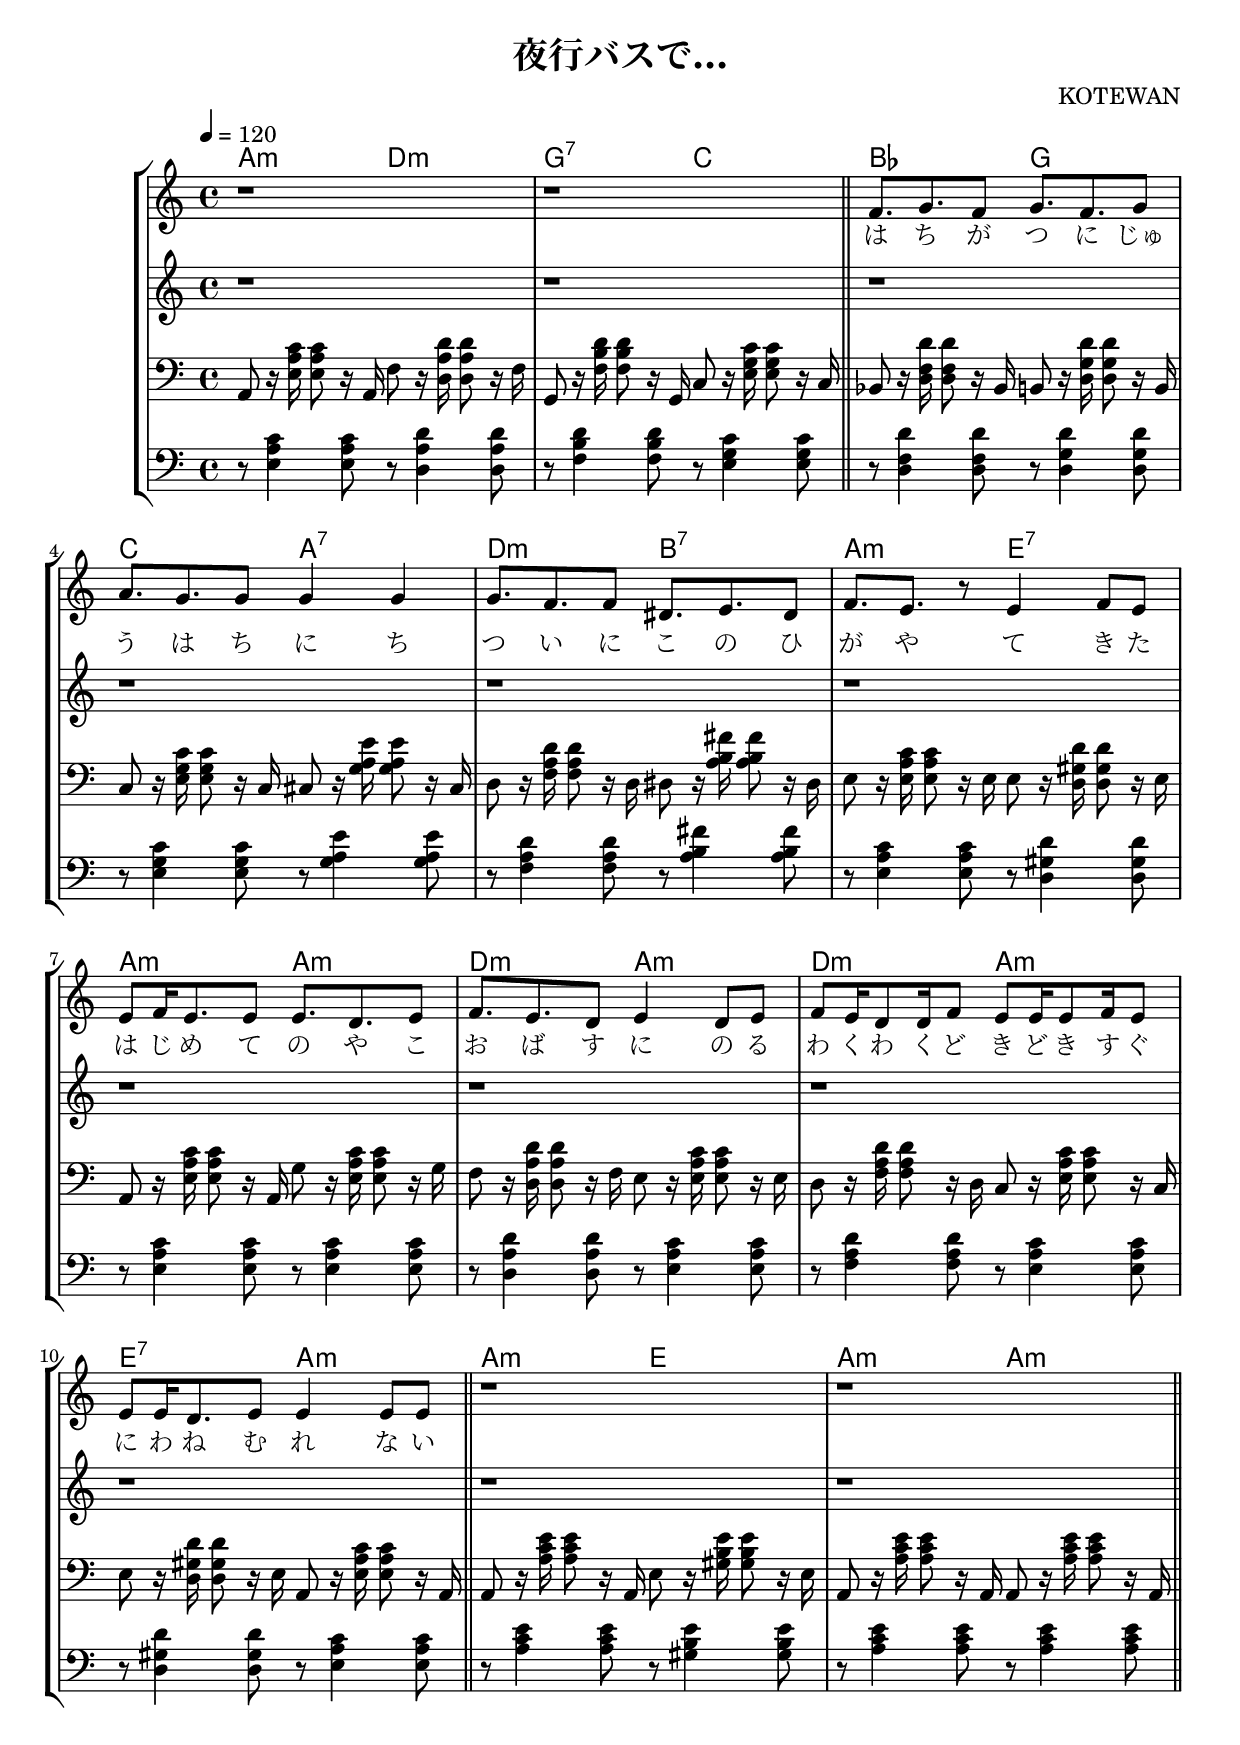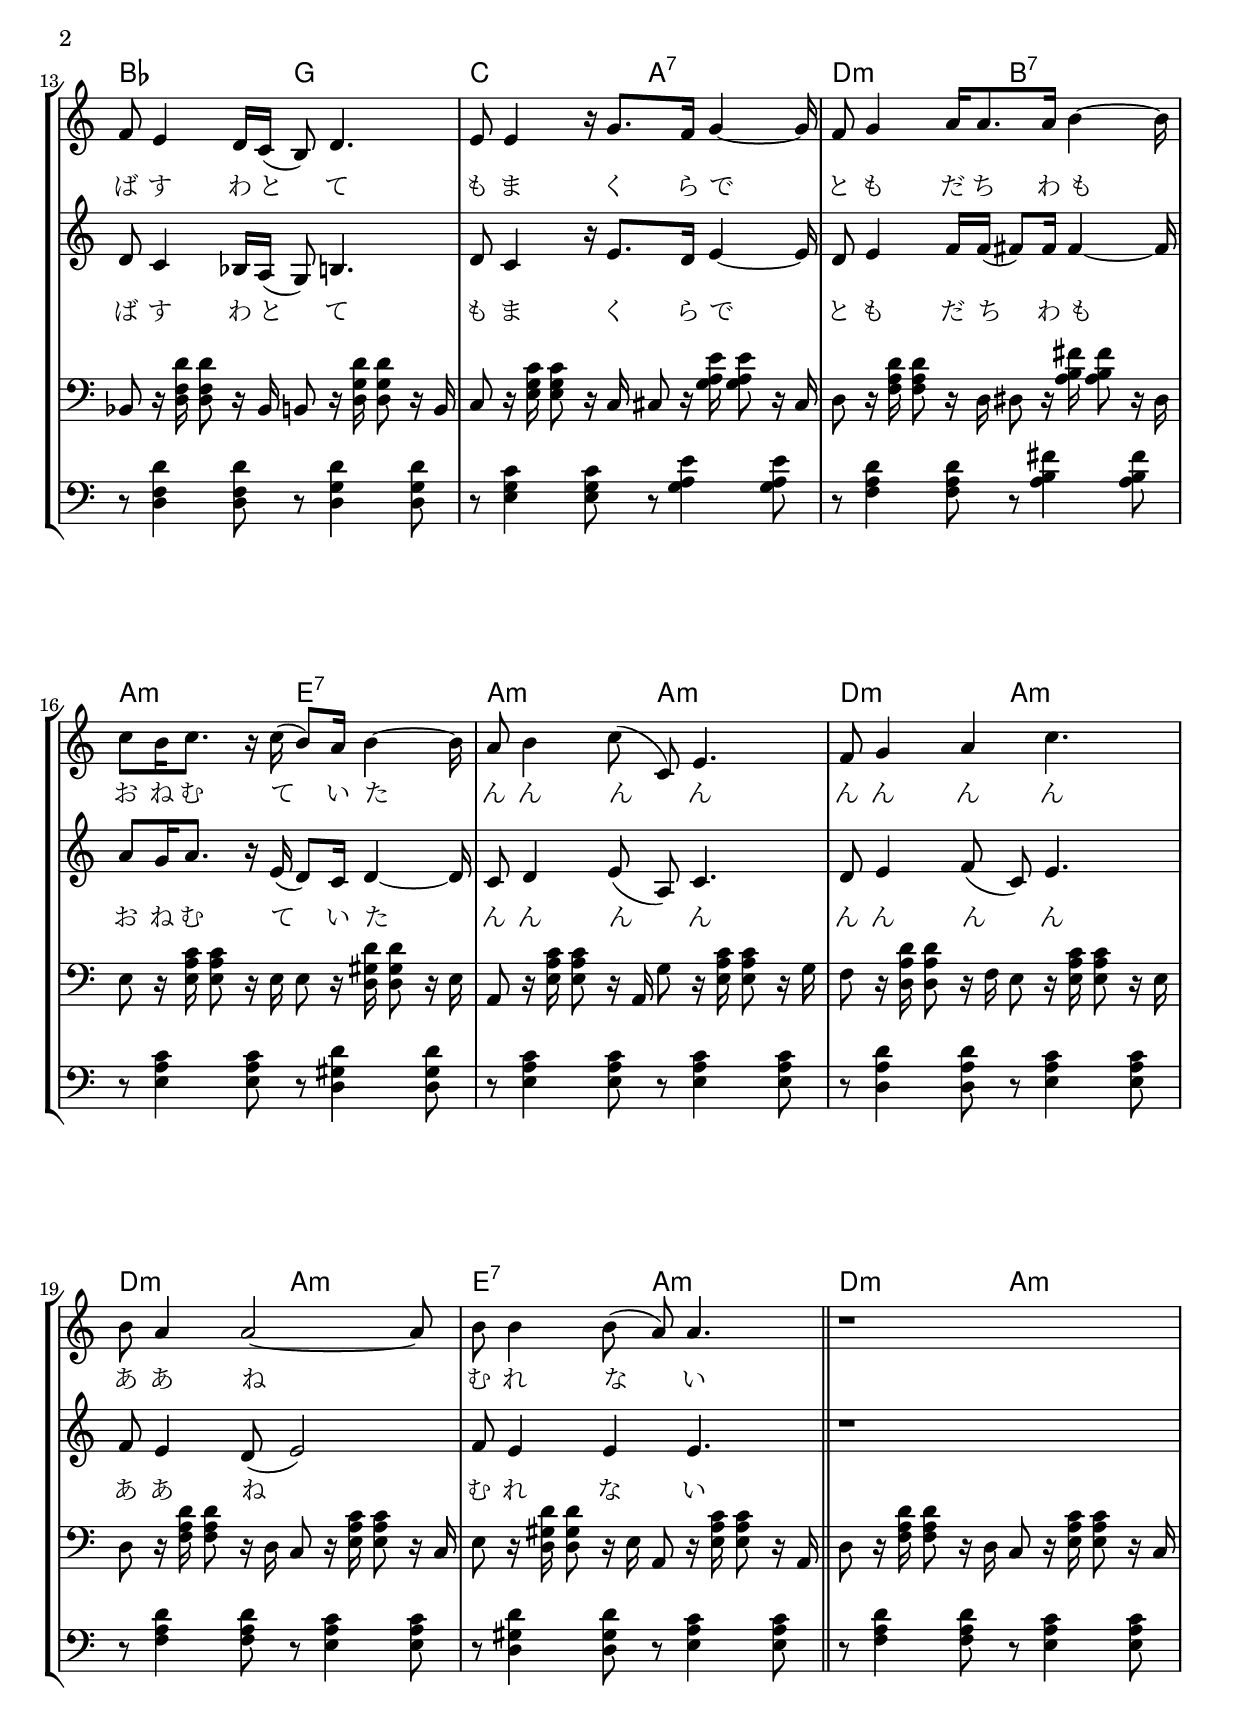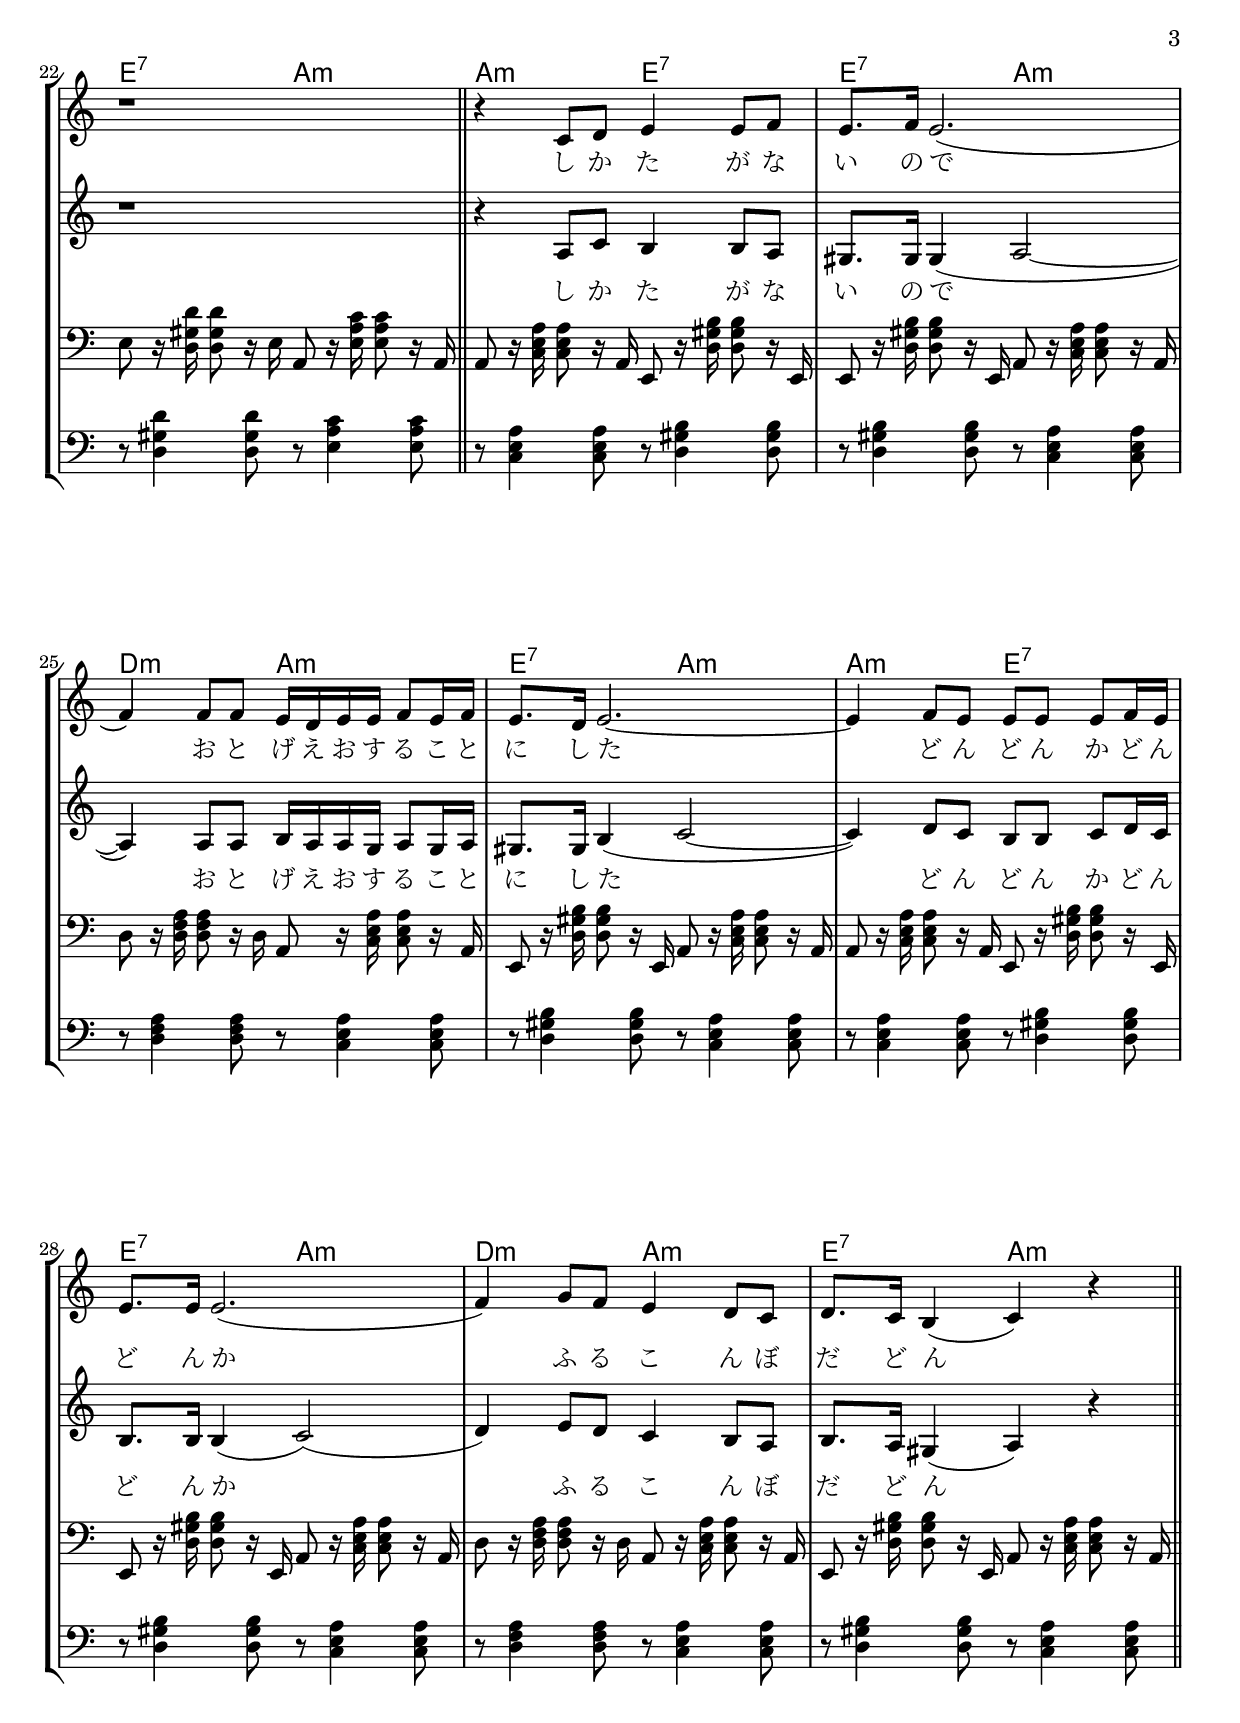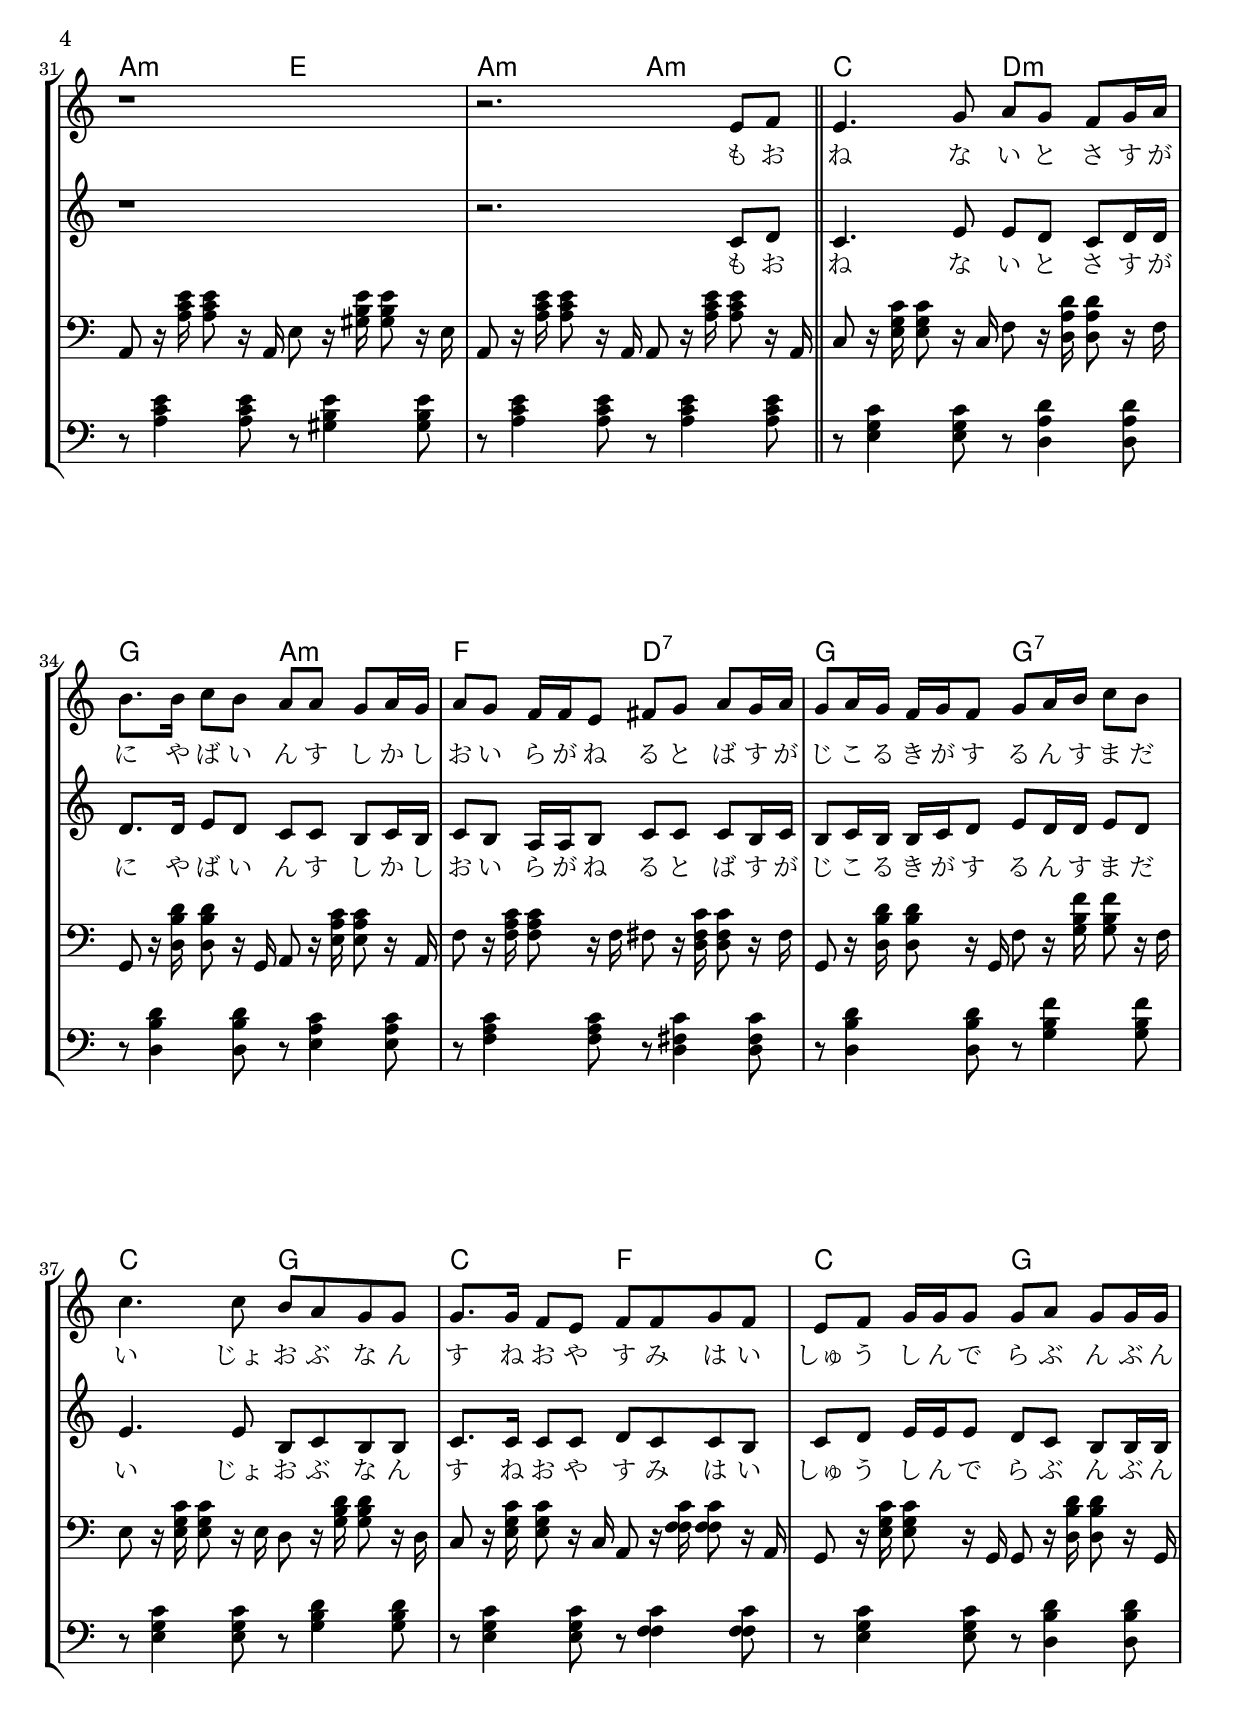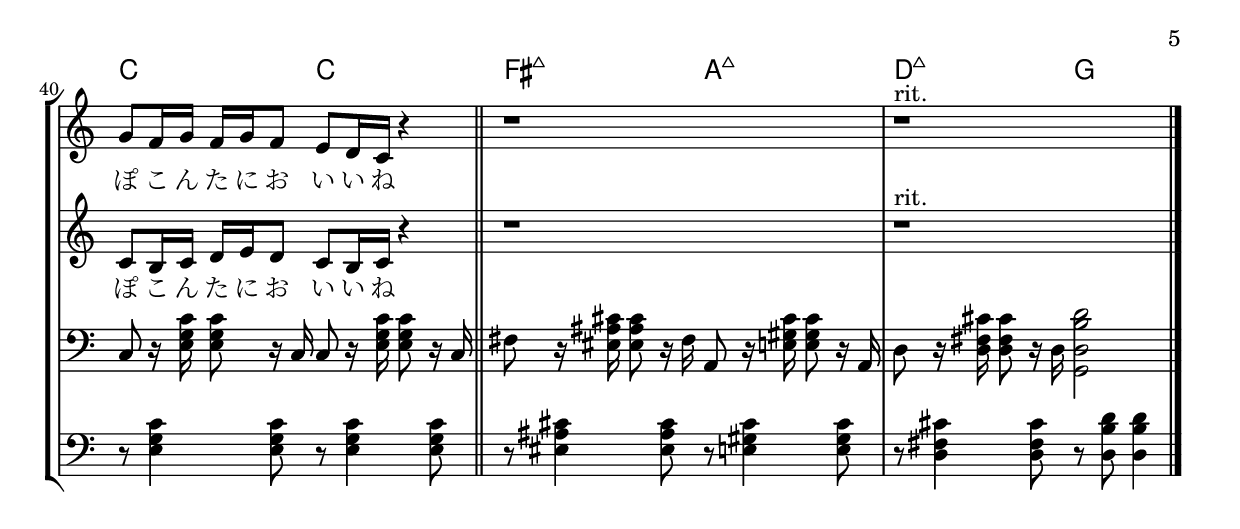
\version "2.12.1"

\header {
	title = \markup {夜行バスで…}
	composer = \markup \center-column {KOTEWAN}
}

harmony = \chordmode {
	a2:m d:m g:7 c 

	bes g c a:7 d:m b:7 a:m e:7 a:m a:m d:m a:m d:m a:m e:7 a:m 

	a:m e a:m a:m 

	bes g c a:7 d:m b:7 a:m e:7 a:m a:m d:m a:m d:m a:m e:7 a:m 

	d:m a:m e:7 a:m 

	a:m e:7 e:7 a:m d:m a:m e:7 a:m a:m e:7 e:7 a:m d:m a:m e:7 a:m 

	a:m e a:m a:m 

	c d:m g a:m f d:7 g g:7 c g c f c g c c 

	fis:maj7 a:maj7 d:maj7 g 
}

melody = {
	\key c \major
	\tempo 4 = 120
	r1 | r1   
	\set Staff.midiInstrument = #"mmi0.42"
	f'8.  g'8.  f'8  g'8.  f'8.  g'8 
	a'8.  g'8.  g'8  g'4  g'4 
	g'8.  f'8.  f'8  dis'8.  e'8.  dis'8 
	f'8.  e'8.  r8  e'4  f'8  e'8 
	e'8  f'16  e'8.  e'8  e'8.  d'8.  e'8 
	f'8.  e'8.  d'8  e'4  d'8  e'8 
	f'8  e'16  d'8  d'16  f'8  e'8  e'16  e'8  f'16  e'8 
	e'8  e'16  d'8.  e'8  e'4  e'8  e'8
	r1 | r1   
	\set Staff.midiInstrument = #"mmi0.42"
	f'8  e'4  d'16  c'16  (b8)  d'4. 
	e'8  e'4  r16  g'8.  f'16  g'4~g'16 
	f'8  g'4  a'16  a'8.  a'16  b'4~b'16 
	c''8  b'16  c''8.  r16  c''16  (b'8)  a'16  b'4~b'16 
	a'8  b'4  c''8  (c'8)  e'4. 
	f'8  g'4  a'4  c''4. 
	b'8  a'4  a'2~a'8 
	b'8  b'4  b'8  (a'8)  a'4.
	r1 | r1   
	\set Staff.midiInstrument = #"mmi0.42"
	r4 c'8  d'8  e'4  e'8  f'8 
	e'8.  f'16  e'2. 
	(f'4)  f'8  f'8  e'16  d'16  e'16  e'16  f'8  e'16  f'16 
	e'8.  d'16  e'2.~ 
	e'4  f'8  e'8  e'8  e'8  e'8  f'16  e'16 
	e'8.  e'16  e'2. 
	(f'4)  g'8  f'8  e'4  d'8  c'8 
	d'8.  c'16  b4  (c'4)  	r4 	r1 | r2. 
	\set Staff.midiInstrument = #"mmi0.42"
	e'8  f'8 
	e'4.  g'8  a'8  g'8  f'8  g'16  a'16 
	b'8.  b'16  c''8  b'8  a'8  a'8  g'8  a'16  g'16 
	a'8  g'8  f'16  f'16  e'8  fis'8  g'8  a'8  g'16  a'16 
	g'8  a'16  g'16  f'16  g'16  f'8  g'8  a'16  b'16  c''8  b'8 
	c''4.  c''8  b'8  a'8  g'8  g'8 
	g'8.  g'16  f'8  e'8  f'8  f'8  g'8  f'8 
	e'8  f'8  g'16  g'16  g'8  g'8  a'8  g'8  g'16  g'16 
	g'8  f'16  g'16  f'16  g'16  f'8  e'8  d'16  c'16  	r4 	r1 | r1^"rit." \bar "|."
}

words = \lyricmode {
	
	は  ち  が  つ  に  じゅ  う  は  ち  に  ち  つ  い  に  こ  の  ひ  が  や  て  き  た  は  じ  め  て  の  や  こ  お  ば  す  に  の  る  わ  く  わ  く  ど  き  ど  き  す  ぐ  に  わ  ね  む  れ  な  い  
	
	ば  す  わ  と  て  も  ま  く  ら  で  と  も  だ  ち  わ  も  お  ね  む  て  い  た  ん  ん  ん  ん  ん  ん  ん  ん  あ  あ  ね  む  れ  な  い  
	
	し  か  た  が  な  い  の  で  お  と  げ  え  お  す  る  こ  と  に  し  た  ど  ん  ど  ん  か  ど  ん  ど  ん  か  ふ  る  こ  ん  ぼ  だ  ど  ん  
	
	も  お  ね  な  い  と  さ  す  が  に  や  ば  い  ん  す  し  か  し  お  い  ら  が  ね  る  と  ば  す  が  じ  こ  る  き  が  す  る  ん  す  ま  だ  い  じょ  お  ぶ  な  ん  す  ね  お  や  す  み  は  い  しゅ  う  し  ん  で  ら  ぶ  ん  ぶ  ん  ぽ  こ  ん  た  に  お  い  い  ね  
	
}

secondmelody = {
	\key c \major
	\tempo 4 = 120
	r1 | r1   
	r1 | r1 | r1 | r1 | r1 | r1 | r1 | r1   
	r1 | r1   
	\set Staff.midiInstrument = #"mmi0.42"
	d'8  c'4  bes16  a16  (g8)  b4. 
	d'8  c'4  r16  e'8.  d'16  e'4~e'16 
	d'8  e'4  f'16  f'16  (fis'8)  fis'16  fis'4~fis'16 
	a'8  g'16  a'8.  r16  e'16  (d'8)  c'16  d'4~d'16 
	c'8  d'4  e'8  (a8)  c'4. 
	d'8  e'4  f'8  (c'8)  e'4. 
	f'8  e'4  d'8  (e'2) 
	f'8  e'4  e'4  e'4.
	r1 | r1   
	\set Staff.midiInstrument = #"fss0.32"
	r4 a8  c'8  b4  b8  a8 
	gis8.  gis16  gis4  (a2~ 
	a4)  a8  a8  b16  a16  a16  g16  a8  g16  a16 
	gis8.  gis16  b4  (c'2~ 
	c'4)  d'8  c'8  b8  b8  c'8  d'16  c'16 
	b8.  b16  b4  (c'2) 
	(d'4)  e'8  d'8  c'4  b8  a8 
	b8.  a16  gis4  (a4)  	r4 	r1 | r2. 
	\set Staff.midiInstrument = #"fss0.5"
	c'8  d'8 
	c'4.  e'8  e'8  d'8  c'8  d'16  d'16 
	d'8.  d'16  e'8  d'8  c'8  c'8  b8  c'16  b16 
	c'8  b8  a16  a16  b8  c'8  c'8  c'8  b16  c'16 
	b8  c'16  b16  b16  c'16  d'8  e'8  d'16  d'16  e'8  d'8 
	e'4.  e'8  b8  c'8  b8  b8 
	c'8.  c'16  c'8  c'8  d'8  c'8  c'8  b8 
	c'8  d'8  e'16  e'16  e'8  d'8  c'8  b8  b16  b16 
	c'8  b16  c'16  d'16  e'16  d'8  c'8  b16  c'16  	r4 	r1 | r1^"rit." \bar "|."
}

secondwords = \lyricmode {
	
	
	
	ば  す  わ  と  て  も  ま  く  ら  で  と  も  だ  ち  わ  も  お  ね  む  て  い  た  ん  ん  ん  ん  ん  ん  ん  ん  あ  あ  ね  む  れ  な  い  
	
	し  か  た  が  な  い  の  で  お  と  げ  え  お  す  る  こ  と  に  し  た  ど  ん  ど  ん  か  ど  ん  ど  ん  か  ふ  る  こ  ん  ぼ  だ  ど  ん  
	
	も  お  ね  な  い  と  さ  す  が  に  や  ば  い  ん  す  し  か  し  お  い  ら  が  ね  る  と  ば  す  が  じ  こ  る  き  が  す  る  ん  す  ま  だ  い  じょ  お  ぶ  な  ん  す  ね  お  や  す  み  は  い  しゅ  う  し  ん  で  ら  ぶ  ん  ぶ  ん  ぽ  こ  ん  た  に  お  い  い  ね  
	
}

tempochange = {
	\tempo 4 = 120
	r1 | r1 \bar "||"
	\tempo 4 = 120
	r1 | r1 | r1 | r1 | r1 | r1 | r1 | r1 \bar "||"
	\tempo 4 = 120
	r1 | r1 \bar "||"
	\tempo 4 = 120
	r1 | r1 | r1 | r1 | r1 | r1 | r1 | r1 \bar "||"
	\tempo 4 = 120
	r1 | r1 \bar "||"
	\tempo 4 = 120
	r1 | r1 | r1 | r1 | r1 | r1 | r1 | r1 \bar "||"
	\tempo 4 = 120
	r1 | r1 \bar "||"
	\tempo 4 = 120
	r1 | r1 | r1 | r1 | r1 | r1 | r1 | r1 \bar "||"
	\tempo 4 = 120
	r1 | \tempo 4 = 90 r2 \tempo 4 = 80 r2 \bar "|."
}

mainacc = {
	\clef bass
	\set Staff.midiInstrument = #"Slap Bass 1"
	\key c \major
	\tempo 4 = 120
	a,8 r16 <e a c'>16 <e a c'>8 r16 a,16
	f8 r16 <d a d'>16 <d a d'>8 r16 f16
	g,8 r16 <f b d'>16 <f b d'>8 r16 g,16
	c8 r16 <e g c'>16 <e g c'>8 r16 c16
	\bar "||"

	\set Staff.midiInstrument = #"Slap Bass 1"
	bes,8 r16 <d f d'>16 <d f d'>8 r16 bes,16
	b,8 r16 <d g d'>16 <d g d'>8 r16 b,16
	c8 r16 <e g c'>16 <e g c'>8 r16 c16
	cis8 r16 <g a e'>16 <g a e'>8 r16 cis16
	d8 r16 <f a d'>16 <f a d'>8 r16 d16
	dis8 r16 <a b fis'>16 <a b fis'>8 r16 dis16
	e8 r16 <e a c'>16 <e a c'>8 r16 e16
	e8 r16 <d gis d'>16 <d gis d'>8 r16 e16
	a,8 r16 <e a c'>16 <e a c'>8 r16 a,16
	g8 r16 <e a c'>16 <e a c'>8 r16 g16
	f8 r16 <d a d'>16 <d a d'>8 r16 f16
	e8 r16 <e a c'>16 <e a c'>8 r16 e16
	d8 r16 <f a d'>16 <f a d'>8 r16 d16
	c8 r16 <e a c'>16 <e a c'>8 r16 c16
	e8 r16 <d gis d'>16 <d gis d'>8 r16 e16
	a,8 r16 <e a c'>16 <e a c'>8 r16 a,16
	\bar "||"

	\set Staff.midiInstrument = #"Slap Bass 1"
	a,8 r16 <a c' e'>16 <a c' e'>8 r16 a,16
	e8 r16 <gis b e'>16 <gis b e'>8 r16 e16
	a,8 r16 <a c' e'>16 <a c' e'>8 r16 a,16
	a,8 r16 <a c' e'>16 <a c' e'>8 r16 a,16
	\bar "||"

	\set Staff.midiInstrument = #"Slap Bass 1"
	bes,8 r16 <d f d'>16 <d f d'>8 r16 bes,16
	b,8 r16 <d g d'>16 <d g d'>8 r16 b,16
	c8 r16 <e g c'>16 <e g c'>8 r16 c16
	cis8 r16 <g a e'>16 <g a e'>8 r16 cis16
	d8 r16 <f a d'>16 <f a d'>8 r16 d16
	dis8 r16 <a b fis'>16 <a b fis'>8 r16 dis16
	e8 r16 <e a c'>16 <e a c'>8 r16 e16
	e8 r16 <d gis d'>16 <d gis d'>8 r16 e16
	a,8 r16 <e a c'>16 <e a c'>8 r16 a,16
	g8 r16 <e a c'>16 <e a c'>8 r16 g16
	f8 r16 <d a d'>16 <d a d'>8 r16 f16
	e8 r16 <e a c'>16 <e a c'>8 r16 e16
	d8 r16 <f a d'>16 <f a d'>8 r16 d16
	c8 r16 <e a c'>16 <e a c'>8 r16 c16
	e8 r16 <d gis d'>16 <d gis d'>8 r16 e16
	a,8 r16 <e a c'>16 <e a c'>8 r16 a,16
	\bar "||"

	\set Staff.midiInstrument = #"Slap Bass 1"
	d8 r16 <f a d'>16 <f a d'>8 r16 d16
	c8 r16 <e a c'>16 <e a c'>8 r16 c16
	e8 r16 <d gis d'>16 <d gis d'>8 r16 e16
	a,8 r16 <e a c'>16 <e a c'>8 r16 a,16
	\bar "||"

	\set Staff.midiInstrument = #"Slap Bass 1"
	a,8 r16 <c e a>16 <c e a>8 r16 a,16
	e,8 r16 <d gis b>16 <d gis b>8 r16 e,16
	e,8 r16 <d gis b>16 <d gis b>8 r16 e,16
	a,8 r16 <c e a>16 <c e a>8 r16 a,16
	d8 r16 <d f a>16 <d f a>8 r16 d16
	a,8 r16 <c e a>16 <c e a>8 r16 a,16
	e,8 r16 <d gis b>16 <d gis b>8 r16 e,16
	a,8 r16 <c e a>16 <c e a>8 r16 a,16
	a,8 r16 <c e a>16 <c e a>8 r16 a,16
	e,8 r16 <d gis b>16 <d gis b>8 r16 e,16
	e,8 r16 <d gis b>16 <d gis b>8 r16 e,16
	a,8 r16 <c e a>16 <c e a>8 r16 a,16
	d8 r16 <d f a>16 <d f a>8 r16 d16
	a,8 r16 <c e a>16 <c e a>8 r16 a,16
	e,8 r16 <d gis b>16 <d gis b>8 r16 e,16
	a,8 r16 <c e a>16 <c e a>8 r16 a,16
	\bar "||"

	\set Staff.midiInstrument = #"Slap Bass 1"
	a,8 r16 <a c' e'>16 <a c' e'>8 r16 a,16
	e8 r16 <gis b e'>16 <gis b e'>8 r16 e16
	a,8 r16 <a c' e'>16 <a c' e'>8 r16 a,16
	a,8 r16 <a c' e'>16 <a c' e'>8 r16 a,16
	\bar "||"

	\set Staff.midiInstrument = #"Slap Bass 1"
	c8 r16 <e g c'>16 <e g c'>8 r16 c16
	f8 r16 <d a d'>16 <d a d'>8 r16 f16
	g,8 r16 <d b d'>16 <d b d'>8 r16 g,16
	a,8 r16 <e a c'>16 <e a c'>8 r16 a,16
	f8 r16 <f a c'>16 <f a c'>8 r16 f16
	fis8 r16 <d fis c'>16 <d fis c'>8 r16 fis16
	g,8 r16 <d b d'>16 <d b d'>8 r16 g,16
	f8 r16 <g b f'>16 <g b f'>8 r16 f16
	e8 r16 <e g c'>16 <e g c'>8 r16 e16
	d8 r16 <g b d'>16 <g b d'>8 r16 d16
	c8 r16 <e g c'>16 <e g c'>8 r16 c16
	a,8 r16 <f f c'>16 <f f c'>8 r16 a,16
	g,8 r16 <e g c'>16 <e g c'>8 r16 g,16
	g,8 r16 <d b d'>16 <d b d'>8 r16 g,16
	c8 r16 <e g c'>16 <e g c'>8 r16 c16
	c8 r16 <e g c'>16 <e g c'>8 r16 c16
	\bar "||"

	\set Staff.midiInstrument = #"Slap Bass 1"
	fis8 r16 <eis ais cis'>16 <eis ais cis'>8 r16 fis16
	a,8 r16 <e gis cis'>16 <e gis cis'>8 r16 a,16
	d8 r16 <d fis cis'>16 <d fis cis'>8 r16 d16
	<g, d b d'>2
	\bar "|."
}

subacc = {
	\clef bass
	\set Staff.midiInstrument = #"Electric Piano 1"
	\key c \major
	\tempo 4 = 120
	r8 <e a c'>4 <e a c'>8
	r8 <d a d'>4 <d a d'>8
	r8 <f b d'>4 <f b d'>8
	r8 <e g c'>4 <e g c'>8
	\bar "||"

	\set Staff.midiInstrument = #"Electric Piano 1"
	r8 <d f d'>4 <d f d'>8
	r8 <d g d'>4 <d g d'>8
	r8 <e g c'>4 <e g c'>8
	r8 <g a e'>4 <g a e'>8
	r8 <f a d'>4 <f a d'>8
	r8 <a b fis'>4 <a b fis'>8
	r8 <e a c'>4 <e a c'>8
	r8 <d gis d'>4 <d gis d'>8
	r8 <e a c'>4 <e a c'>8
	r8 <e a c'>4 <e a c'>8
	r8 <d a d'>4 <d a d'>8
	r8 <e a c'>4 <e a c'>8
	r8 <f a d'>4 <f a d'>8
	r8 <e a c'>4 <e a c'>8
	r8 <d gis d'>4 <d gis d'>8
	r8 <e a c'>4 <e a c'>8
	\bar "||"

	\set Staff.midiInstrument = #"Electric Piano 1"
	r8 <a c' e'>4 <a c' e'>8
	r8 <gis b e'>4 <gis b e'>8
	r8 <a c' e'>4 <a c' e'>8
	r8 <a c' e'>4 <a c' e'>8
	\bar "||"

	\set Staff.midiInstrument = #"Electric Piano 1"
	r8 <d f d'>4 <d f d'>8
	r8 <d g d'>4 <d g d'>8
	r8 <e g c'>4 <e g c'>8
	r8 <g a e'>4 <g a e'>8
	r8 <f a d'>4 <f a d'>8
	r8 <a b fis'>4 <a b fis'>8
	r8 <e a c'>4 <e a c'>8
	r8 <d gis d'>4 <d gis d'>8
	r8 <e a c'>4 <e a c'>8
	r8 <e a c'>4 <e a c'>8
	r8 <d a d'>4 <d a d'>8
	r8 <e a c'>4 <e a c'>8
	r8 <f a d'>4 <f a d'>8
	r8 <e a c'>4 <e a c'>8
	r8 <d gis d'>4 <d gis d'>8
	r8 <e a c'>4 <e a c'>8
	\bar "||"

	\set Staff.midiInstrument = #"Electric Piano 1"
	r8 <f a d'>4 <f a d'>8
	r8 <e a c'>4 <e a c'>8
	r8 <d gis d'>4 <d gis d'>8
	r8 <e a c'>4 <e a c'>8
	\bar "||"

	\set Staff.midiInstrument = #"Electric Piano 1"
	r8 <c e a>4 <c e a>8
	r8 <d gis b>4 <d gis b>8
	r8 <d gis b>4 <d gis b>8
	r8 <c e a>4 <c e a>8
	r8 <d f a>4 <d f a>8
	r8 <c e a>4 <c e a>8
	r8 <d gis b>4 <d gis b>8
	r8 <c e a>4 <c e a>8
	r8 <c e a>4 <c e a>8
	r8 <d gis b>4 <d gis b>8
	r8 <d gis b>4 <d gis b>8
	r8 <c e a>4 <c e a>8
	r8 <d f a>4 <d f a>8
	r8 <c e a>4 <c e a>8
	r8 <d gis b>4 <d gis b>8
	r8 <c e a>4 <c e a>8
	\bar "||"

	\set Staff.midiInstrument = #"Electric Piano 1"
	r8 <a c' e'>4 <a c' e'>8
	r8 <gis b e'>4 <gis b e'>8
	r8 <a c' e'>4 <a c' e'>8
	r8 <a c' e'>4 <a c' e'>8
	\bar "||"

	\set Staff.midiInstrument = #"Electric Piano 1"
	r8 <e g c'>4 <e g c'>8
	r8 <d a d'>4 <d a d'>8
	r8 <d b d'>4 <d b d'>8
	r8 <e a c'>4 <e a c'>8
	r8 <f a c'>4 <f a c'>8
	r8 <d fis c'>4 <d fis c'>8
	r8 <d b d'>4 <d b d'>8
	r8 <g b f'>4 <g b f'>8
	r8 <e g c'>4 <e g c'>8
	r8 <g b d'>4 <g b d'>8
	r8 <e g c'>4 <e g c'>8
	r8 <f f c'>4 <f f c'>8
	r8 <e g c'>4 <e g c'>8
	r8 <d b d'>4 <d b d'>8
	r8 <e g c'>4 <e g c'>8
	r8 <e g c'>4 <e g c'>8
	\bar "||"

	\set Staff.midiInstrument = #"Electric Piano 1"
	r8 <eis ais cis'>4 <eis ais cis'>8
	r8 <e gis cis'>4 <e gis cis'>8
	r8 <d fis cis'>4 <d fis cis'>8
	r8 <d b d'>8 <d b d'>4
	\bar "|."
}

percA = {
	\drummode {
	r4 hh4 hh4 hh4  |r1  \bar "||"
	r4 hh4 hh4 hh4  |hh4 hh4 hh4 hh4  |hh4 hh4 hh4 hh4  |hh4 hh4 hh4 hh4  |r4 hh4 hh4 hh4  |hh4 hh4 hh4 hh4  |hh4 hh4 hh4 hh4  |r1  \bar "||"
	r8 cymr8 cymr8 cymr8 cymr8 cymr8 cymr8 cymr8  |cymr8 cymr8 cymr4 cymr8 cymr4.  \bar "||"
	r4 hh4 hh4 hh4  |hh4 hh4 hh4 hh4  |hh4 hh4 hh4 hh4  |hh4 hh4 hh4 hh4  |r4 hh4 hh4 hh4  |hh4 hh4 hh4 hh4  |hh4 hh4 hh4 hh4  |r1  \bar "||"
	r8 cymr8 cymr8 cymr8 cymr8 cymr8 cymr8 cymr8  |cymr8 cymr8 cymr4 cymr8 cymr4.  \bar "||"
	r4 hh4 hh4 hh4  |hh4 hh4 hh4 hh4  |hh4 hh4 hh4 hh4  |hh4 hh4 hh4 hh4  |r4 hh4 hh4 hh4  |hh4 hh4 hh4 hh4  |hh4 hh4 hh4 hh4  |r1  \bar "||"
	r8 hh4 hh4 hh4 hh8  |r8 hh4 hh4 hh8 hh16 hh16 hh16 hh16  \bar "||"
	r8 hho8 hho8 hho8 hho8 hho8 hho8 hho8  |hho8 hho8 hho8 hho8 hho8 hho8 hho8 hho8  |r8 hho8 hho8 hho8 hho8 hho8 hho8 hho8  |hho8 hho8 hho8 hho8 hho2  |r8 hho8 hho8 hho8 hho8 hho8 hho8 hho8  |hho8 hho8 hho8 hho8 hho8 hho8 hho8 hho8  |r8 hho8 hho8 hho8 hho8 hho8 hho8 hho8  |hho8 hho8 hho2.  \bar "||"
	r8 hh4 hh4 hh4 hh8  |r8 hh4 hh4 hh8 hh16 hh16 hh16 hh16  \bar "|."
	}
}

percB = {
	\drummode {
	r4 sn8 sn4. sn4  |sn16 sn16 sn16 sn16 sn16 sn16 sn16 sn16 sn16 sn16 sn16 sn16 sn16 sn16 sn16 sn16  \bar "||"
	r4 sn8 sn4. sn4  |r4 sn8 sn4. sn4  |r4 sn8 sn4. sn4  |r4 sn8 sn4. sn4  |r4 sn8 sn4. sn4  |r4 sn8 sn4. sn4  |r4 sn8 sn4. sn4  |sn16 sn16 sn16 sn16 sn16 sn16 sn16 sn16 sn16 sn16 sn16 sn16 sn16 sn16 sn16 sn16  \bar "||"
	r4 sn8 sn4. sn4  |r8 sn8 sn4 sn8 sn8 sn16 sn16 sn16 sn16  \bar "||"
	r4 sn8 sn4. sn4  |r4 sn8 sn4. sn4  |r4 sn8 sn4. sn4  |r4 sn8 sn4. sn4  |r4 sn8 sn4. sn4  |r4 sn8 sn4. sn4  |r4 sn8 sn4. sn4  |sn16 sn16 sn16 sn16 sn16 sn16 sn16 sn16 sn16 sn16 sn16 sn16 sn16 sn16 sn16 sn16  \bar "||"
	r4 sn8 sn4. sn4  |r8 sn8 sn4 sn8 sn8 sn16 sn16 sn16 sn16  \bar "||"
	r4 sn8 sn4. sn4  |r4 sn8 sn4. sn4  |r4 sn8 sn4. sn4  |r4 sn8 sn4. sn4  |r4 sn8 sn4. sn4  |r4 sn8 sn4. sn4  |r4 sn8 sn4. sn4  |sn16 sn16 sn16 sn16 sn16 sn16 sn16 sn16 sn16 sn16 sn16 sn16 sn16 sn16 sn16 sn16  \bar "||"
	r8 sn4 sn4 sn4 sn8  |r8 sn4 sn4 sn8 sn16 sn16 sn16 sn16  \bar "||"
	r8 sn4 sn4 sn4 sn8  |r8 sn4 sn4 sn4 sn8  |r8 sn4 sn4 sn4 sn8  |r8 sn4 sn8 sn8 sn16 sn4 r16  |r8 sn4 sn4 sn4 sn8  |r8 sn4 sn4 sn4 sn8  |r8 sn4 sn4 sn4 sn8  |r8 sn8. sn16 sn8 sn16 sn16 sn16 sn8. sn8  \bar "||"
	r8 sn4 sn4 sn4 sn8  |r8 sn4 sn4 sn8 sn16 sn16 sn16 sn16  \bar "|."
	}
}

percC = {
	\drummode {
	bd4 bd4 bd4 bd4  |bd4 bd4 bd8 bd8 bd8 bd8  \bar "||"
	bd4 bd4 bd4 bd4  |bd4 bd4 bd4 bd8 bd8  |bd4 bd4 bd4 bd4  |bd4 bd4 bd4 bd8 bd8  |bd4 bd4 bd4 bd4  |bd4 bd4 bd4 bd8 bd8  |bd4 bd4 bd4 bd4  |bd4 bd4 bd8 bd8 bd8 bd8  \bar "||"
	bd4 bd4 bd4 bd4  |bd4. bd8 bd4 bd8 bd8  \bar "||"
	bd4 bd4 bd4 bd4  |bd4 bd4 bd4 bd8 bd8  |bd4 bd4 bd4 bd4  |bd4 bd4 bd4 bd8 bd8  |bd4 bd4 bd4 bd4  |bd4 bd4 bd4 bd8 bd8  |bd4 bd4 bd4 bd4  |bd4 bd4 bd8 bd8 bd8 bd8  \bar "||"
	bd4 bd4 bd4 bd4  |bd4. bd8 bd4 bd8 bd8  \bar "||"
	bd4 bd4 bd4 bd4  |bd4 bd4 bd4 bd8 bd8  |bd4 bd4 bd4 bd4  |bd4 bd4 bd4 bd8 bd8  |bd4 bd4 bd4 bd4  |bd4 bd4 bd4 bd8 bd8  |bd4 bd4 bd4 bd4  |bd4 bd4 bd8 bd8 bd8 bd8  \bar "||"
	bd16 bd4. r16 bd16 bd8. bd4  |r1  \bar "||"
	bd4 bd4 bd8. bd8 bd8.  |bd4 bd4 bd8. bd8 bd8.  |bd4 bd4 bd8. bd8 bd8.  |bd4 bd4 r16 bd4. r16  |bd4 bd4 bd8. bd8 bd8.  |bd4 bd4 bd8. bd8 bd8.  |bd4 bd4 bd8. bd8 bd8.  |bd8 bd8 bd8. bd8. bd8 bd8 bd8  \bar "||"
	bd16 bd4. r16 bd16 bd8. bd4  |r1  \bar "|."
	}
}

percD = {
	\drummode {
	r8 hhp4 hhp4 hhp4 hhp8  |r8 hhp4 hhp4 hhp4 hhp8  \bar "||"
	r8 hhp4 hhp4 hhp4 hhp8  |r8 hhp4 hhp4 hhp4 hhp8  |r8 hhp4 hhp4 hhp4 hhp8  |r8 hhp4 hhp4 hhp4 hhp8  |r8 hhp4 hhp4 hhp4 hhp8  |r8 hhp4 hhp4 hhp4 hhp8  |r8 hhp4 hhp4 hhp4 hhp8  |r8 hhp4 hhp4 hhp4 hhp8  \bar "||"
	cymc1  |r1 \bar "||"
	r8 hhp4 hhp4 hhp4 hhp8  |r8 hhp4 hhp4 hhp4 hhp8  |r8 hhp4 hhp4 hhp4 hhp8  |r8 hhp4 hhp4 hhp4 hhp8  |r8 hhp4 hhp4 hhp4 hhp8  |r8 hhp4 hhp4 hhp4 hhp8  |r8 hhp4 hhp4 hhp4 hhp8  |r8 hhp4 hhp4 hhp4 hhp8  \bar "||"
	cymc1  |r1 \bar "||"
	r8 hhp4 hhp4 hhp4 hhp8  |r8 hhp4 hhp4 hhp4 hhp8  |r8 hhp4 hhp4 hhp4 hhp8  |r8 hhp4 hhp4 hhp4 hhp8  |r8 hhp4 hhp4 hhp4 hhp8  |r8 hhp4 hhp4 hhp4 hhp8  |r8 hhp4 hhp4 hhp4 hhp8  |r8 hhp4 hhp4 hhp4 hhp8  \bar "||"
	r2 r16 cymc16 cymc4.  |r4 cymc16 cymc2 cymc8.  \bar "||"
	cymc1  |r1  |cymc1  |r1  |cymc1  |r1  |cymc1  |r1  \bar "||"
	r2 r16 cymc16 cymc4.  |r4 cymc16 cymc2 cymc8.  \bar "|."
	}
}

percE = {
	\drummode {
	cymc1  |r1 \bar "||"
	cymc1  |r1 |r1 |r1 |cymc1  |r1 |r1 |r1 \bar "||"
	r1 |r4 r16 hhp8 hhp2 r16  \bar "||"
	cymc1  |r1 |r1 |r1 |cymc1  |r1 |r1 |r1 \bar "||"
	r1 |r4 r16 hhp8 hhp2 r16  \bar "||"
	cymc1  |r1 |r1 |r1 |cymc1  |r1 |r1 |r1 \bar "||"
	r1  |tomfh16 tomfh2. r8.  \bar "||"
	r1 |r1 |r1 |r2. tommh16 tommh8.  |r1 |r1 |r1 |r2. tommh16 tommh8.  \bar "||"
	r1  |tomfh16 tomfh2. r8.  \bar "|."
	}
}

percF = {
	\drummode {
	r1 | r1 \bar "||"
	r1 | r1 | r1 | r1 | r1 | r1 | r1 | r1 \bar "||"
	r1 |r4. hh2 r8  \bar "||"
	r1 | r1 | r1 | r1 | r1 | r1 | r1 | r1 \bar "||"
	r1 |r4. hh2 r8  \bar "||"
	r1 | r1 | r1 | r1 | r1 | r1 | r1 | r1 \bar "||"
	r2 r8 rb4 rb8  |r1  \bar "||"
	r1 |r1 |r1 |r2. r8 tomfh16 tomfh16  |r1 |r1 |r1 |r2. r8 tomfh8  \bar "||"
	r2 r8 rb4 rb8  |r1  \bar "|."
	}
}

percG = {
	\drummode {
	r1 | r1 \bar "||"
	r1 | r1 | r1 | r1 | r1 | r1 | r1 | r1 \bar "||"
	r1 | r1 \bar "||"
	r1 | r1 | r1 | r1 | r1 | r1 | r1 | r1 \bar "||"
	r1 | r1 \bar "||"
	r1 | r1 | r1 | r1 | r1 | r1 | r1 | r1 \bar "||"
	r4. hc16 hc2 r16  |r4 r16 hc8. hc16 hc4. r16  \bar "||"
	r1 |r1 |r1 |r1 |r1 |r1 |r1 |r2. tomml16 tomml8.  \bar "||"
	r4. hc16 hc2 r16  |r4 r16 hc8. hc16 hc4. r16  \bar "|."
	}
}

percH = {
	\drummode {
	r1 | r1 \bar "||"
	r1 | r1 | r1 | r1 | r1 | r1 | r1 | r1 \bar "||"
	r1 | r1 \bar "||"
	r1 | r1 | r1 | r1 | r1 | r1 | r1 | r1 \bar "||"
	r1 | r1 \bar "||"
	r1 | r1 | r1 | r1 | r1 | r1 | r1 | r1 \bar "||"
	r8. cymr16 cymr2 r16 cymr8.  |r16 cymr4 r16 cymr4 r16 cymr8 cymr8.  \bar "||"
	r1 | r1 | r1 | r1 | r1 | r1 | r1 | r1 \bar "||"
	r8. cymr16 cymr2 r16 cymr8.  |r16 cymr4 r16 cymr4 r16 cymr8 cymr8.  \bar "|."
	}
}

\score {
	<<
		\new StaffGroup <<
			\new ChordNames {\harmony}
			\new Voice = "melody" {\melody}
			\new Lyrics \lyricsto "melody" \words
			\new Voice = "secondmelody" {\secondmelody}
			\new Lyrics \lyricsto "secondmelody" \secondwords
			\new Staff = "mainacc" {\mainacc}
			\new Staff = "subacc" {\subacc}
		>>
	>>
	\layout { }
}
